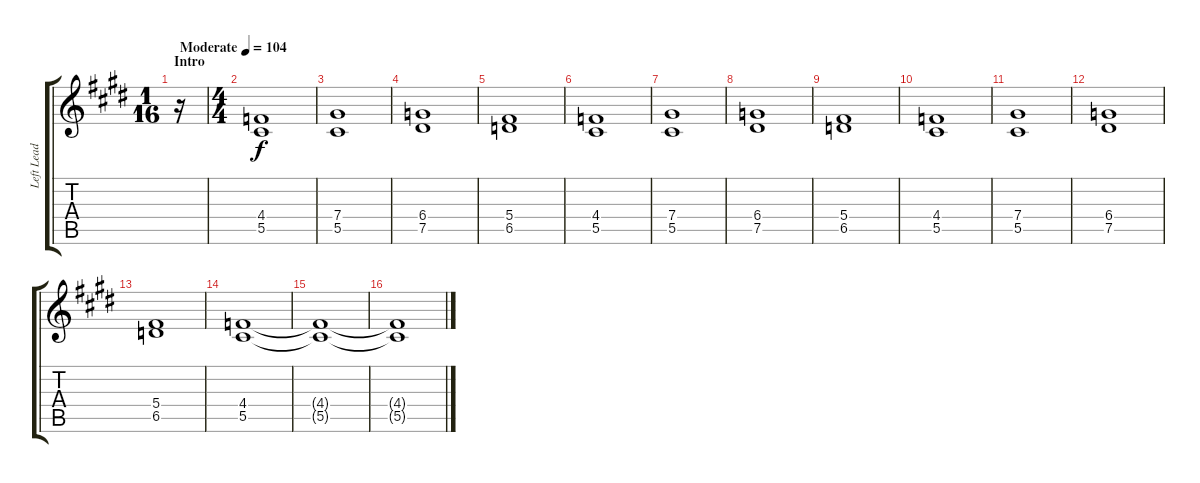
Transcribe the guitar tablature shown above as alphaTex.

\track ("Left Lead Guitar" "Left Lead ") {instrument overdrivenguitar}
\staff {score tabs}
\tuning (Eb4 Bb3 Gb3 Db3 Ab2 Db2) {hide}
\ts (1 16)
\section ("" "Intro")
\tempo (104 "Moderate")
\clef g2
\ks e
r.16{dy f instrument overdrivenguitar} |
\ts (4 4)
(4.4 5.5).1 |
(7.4 5.5).1 |
(6.4 7.5).1 |
(5.4 6.5).1 |
(4.4 5.5).1 |
(7.4 5.5).1 |
(6.4 7.5).1 |
(5.4 6.5).1 |
(4.4 5.5).1 |
(7.4 5.5).1 |
(6.4 7.5).1 |
(5.4 6.5).1 |
(4.4 5.5).1 |
(4.4{t} 5.5{t}).1 |
(4.4{t} 5.5{t}).1
